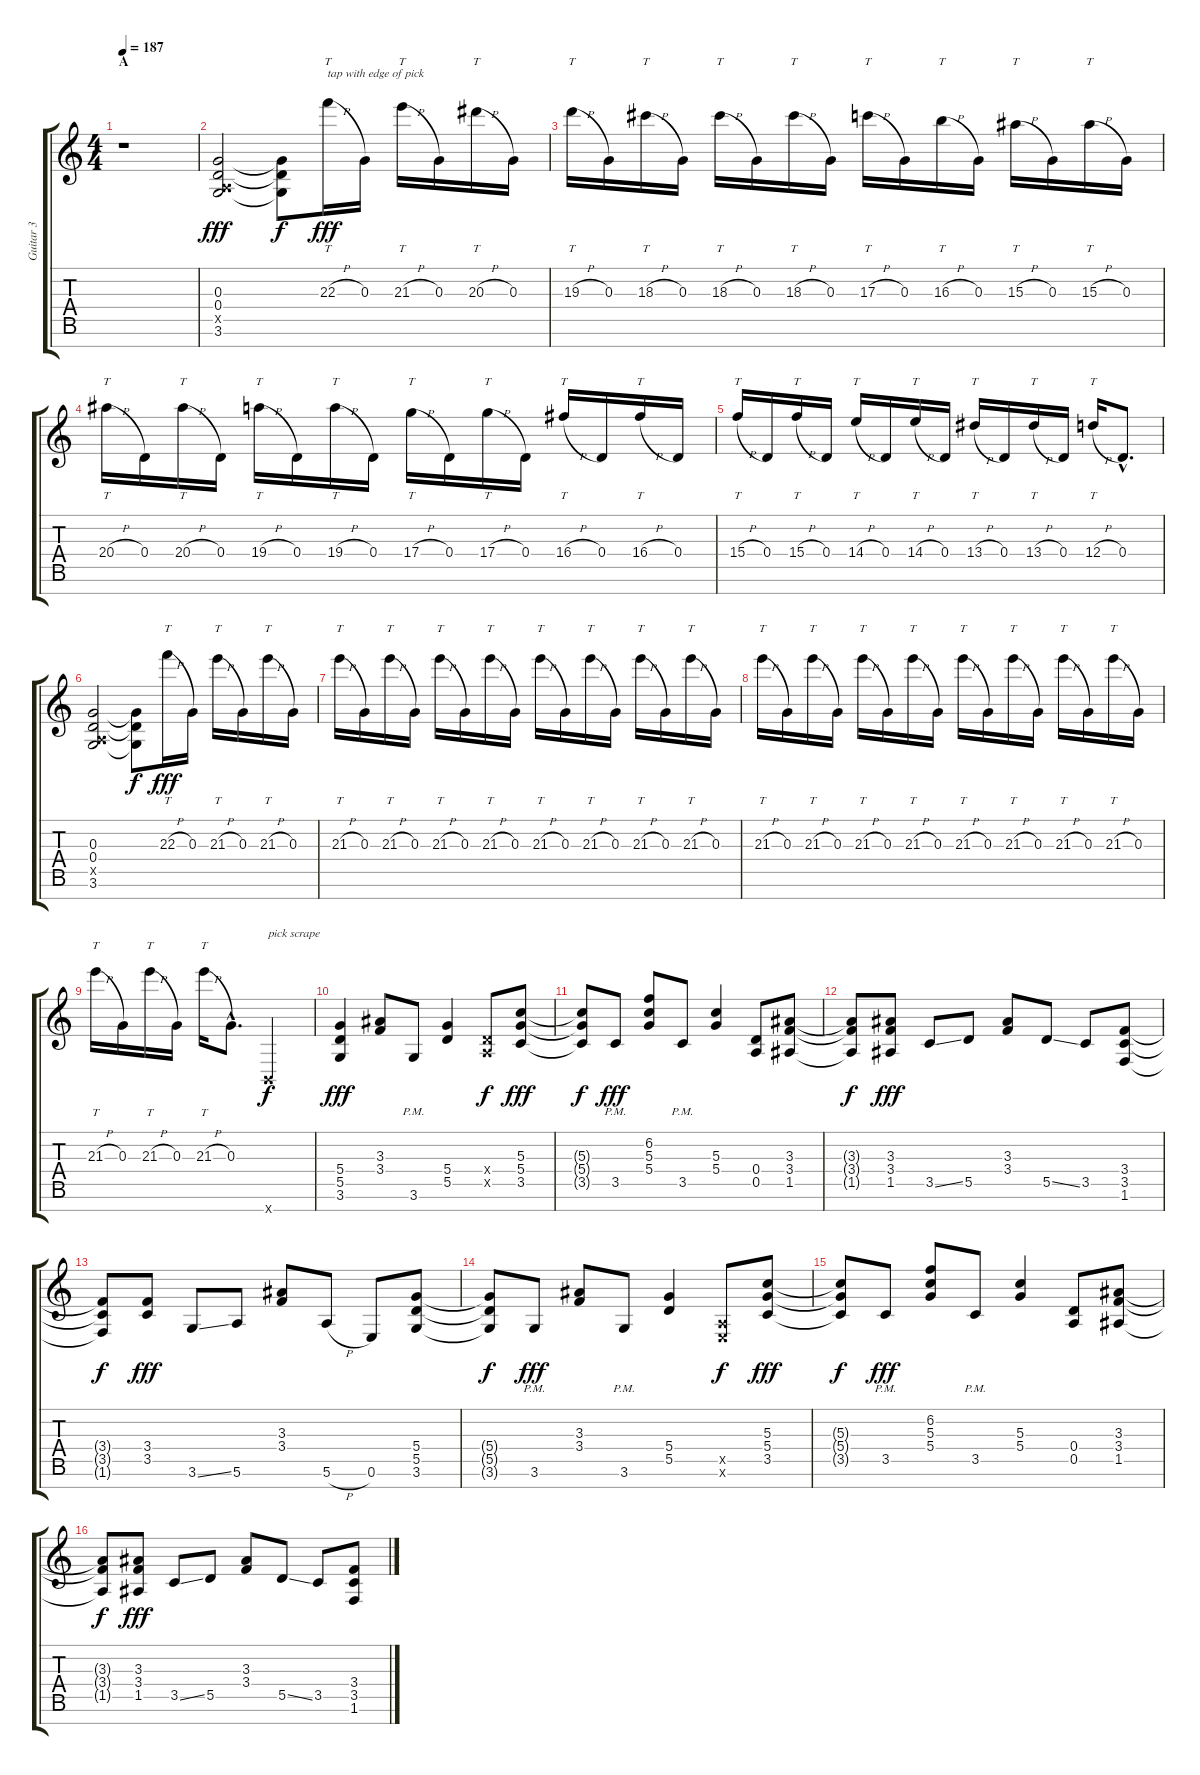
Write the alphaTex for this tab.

\track ("Guitar 3" "Guitar 3") {instrument distortionguitar}
\staff {score tabs}
\tuning (E4 B3 G3 D3 A2 E2 B1) {hide}
\ts (4 4)
\section ("" "A")
\tempo 187
\clef g2
\ks c
r.1{dy fff instrument distortionguitar} |
(0.3 0.4 0.5{x} 3.6).2 (0.3{t} 0.4{t} 3.6{t}).8{dy f} 22.3{h}.16{tt txt "tap with edge of pick" dy fff} 0.3.16 21.3{h}.16{tt} 0.3.16 20.3{h}.16{tt} 0.3.16 |
19.3{h}.16{tt} 0.3.16 18.3{h}.16{tt} 0.3.16 18.3{h}.16{tt} 0.3.16 18.3{h}.16{tt} 0.3.16 17.3{h}.16{tt} 0.3.16 16.3{h}.16{tt} 0.3.16 15.3{h}.16{tt} 0.3.16 15.3{h}.16{tt} 0.3.16 |
20.4{h}.16{tt} 0.4.16 20.4{h}.16{tt} 0.4.16 19.4{h}.16{tt} 0.4.16 19.4{h}.16{tt} 0.4.16 17.4{h}.16{tt} 0.4.16 17.4{h}.16{tt} 0.4.16 16.4{h}.16{tt} 0.4.16 16.4{h}.16{tt} 0.4.16 |
15.4{h}.16{tt} 0.4.16 15.4{h}.16{tt} 0.4.16 14.4{h}.16{tt} 0.4.16 14.4{h}.16{tt} 0.4.16 13.4{h}.16{tt} 0.4.16 13.4{h}.16{tt} 0.4.16 12.4{h}.16{tt} 0.4{hac}.8{d} |
(0.3 0.4 0.5{x} 3.6).2 (0.3{t} 0.4{t} 3.6{t}).8{dy f} 22.3{h}.16{tt dy fff} 0.3.16 21.3{h}.16{tt} 0.3.16 21.3{h}.16{tt} 0.3.16 |
21.3{h}.16{tt} 0.3.16 21.3{h}.16{tt} 0.3.16 21.3{h}.16{tt} 0.3.16 21.3{h}.16{tt} 0.3.16 21.3{h}.16{tt} 0.3.16 21.3{h}.16{tt} 0.3.16 21.3{h}.16{tt} 0.3.16 21.3{h}.16{tt} 0.3.16 |
21.3{h}.16{tt} 0.3.16 21.3{h}.16{tt} 0.3.16 21.3{h}.16{tt} 0.3.16 21.3{h}.16{tt} 0.3.16 21.3{h}.16{tt} 0.3.16 21.3{h}.16{tt} 0.3.16 21.3{h}.16{tt} 0.3.16 21.3{h}.16{tt} 0.3.16 |
21.3{h}.16{tt} 0.3.16 21.3{h}.16{tt} 0.3.16 21.3{h}.16{tt} 0.3{hac}.8{d} 0.7{x}.2{txt "pick scrape" dy f} |
(5.4 5.5 3.6).4{dy fff} (3.3 3.4).8 3.6{pm}.8 (5.4 5.5).4 (0.4{x} 0.5{x}).8{dy f} (5.3 5.4 3.5).8{dy fff} |
(5.3{t} 5.4{t} 3.5{t}).8{dy f} 3.5{pm}.8{dy fff} (6.2 5.3 5.4).8 3.5{pm}.8 (5.3 5.4).4 (0.4 0.5).8 (3.3 3.4 1.5).8 |
(3.3{t} 3.4{t} 1.5{t}).8{dy f} (3.3 3.4 1.5).8{dy fff} 3.5{ss}.8 5.5.8 (3.3 3.4).8 5.5{ss}.8 3.5.8 (3.4 3.5 1.6).8 |
(3.4{t} 3.5{t} 1.6{t}).8{dy f} (3.4 3.5).8{dy fff} 3.6{ss}.8 5.6.8 (3.3 3.4).8 5.6{h}.8 0.6.8 (5.4 5.5 3.6).8 |
(5.4{t} 5.5{t} 3.6{t}).8{dy f} 3.6{pm}.8{dy fff} (3.3 3.4).8 3.6{pm}.8 (5.4 5.5).4 (0.5{x} 0.6{x}).8{dy f} (5.3 5.4 3.5).8{dy fff} |
(5.3{t} 5.4{t} 3.5{t}).8{dy f} 3.5{pm}.8{dy fff} (6.2 5.3 5.4).8 3.5{pm}.8 (5.3 5.4).4 (0.4 0.5).8 (3.3 3.4 1.5).8 |
(3.3{t} 3.4{t} 1.5{t}).8{dy f} (3.3 3.4 1.5).8{dy fff} 3.5{ss}.8 5.5.8 (3.3 3.4).8 5.5{ss}.8 3.5.8 (3.4 3.5 1.6).8
